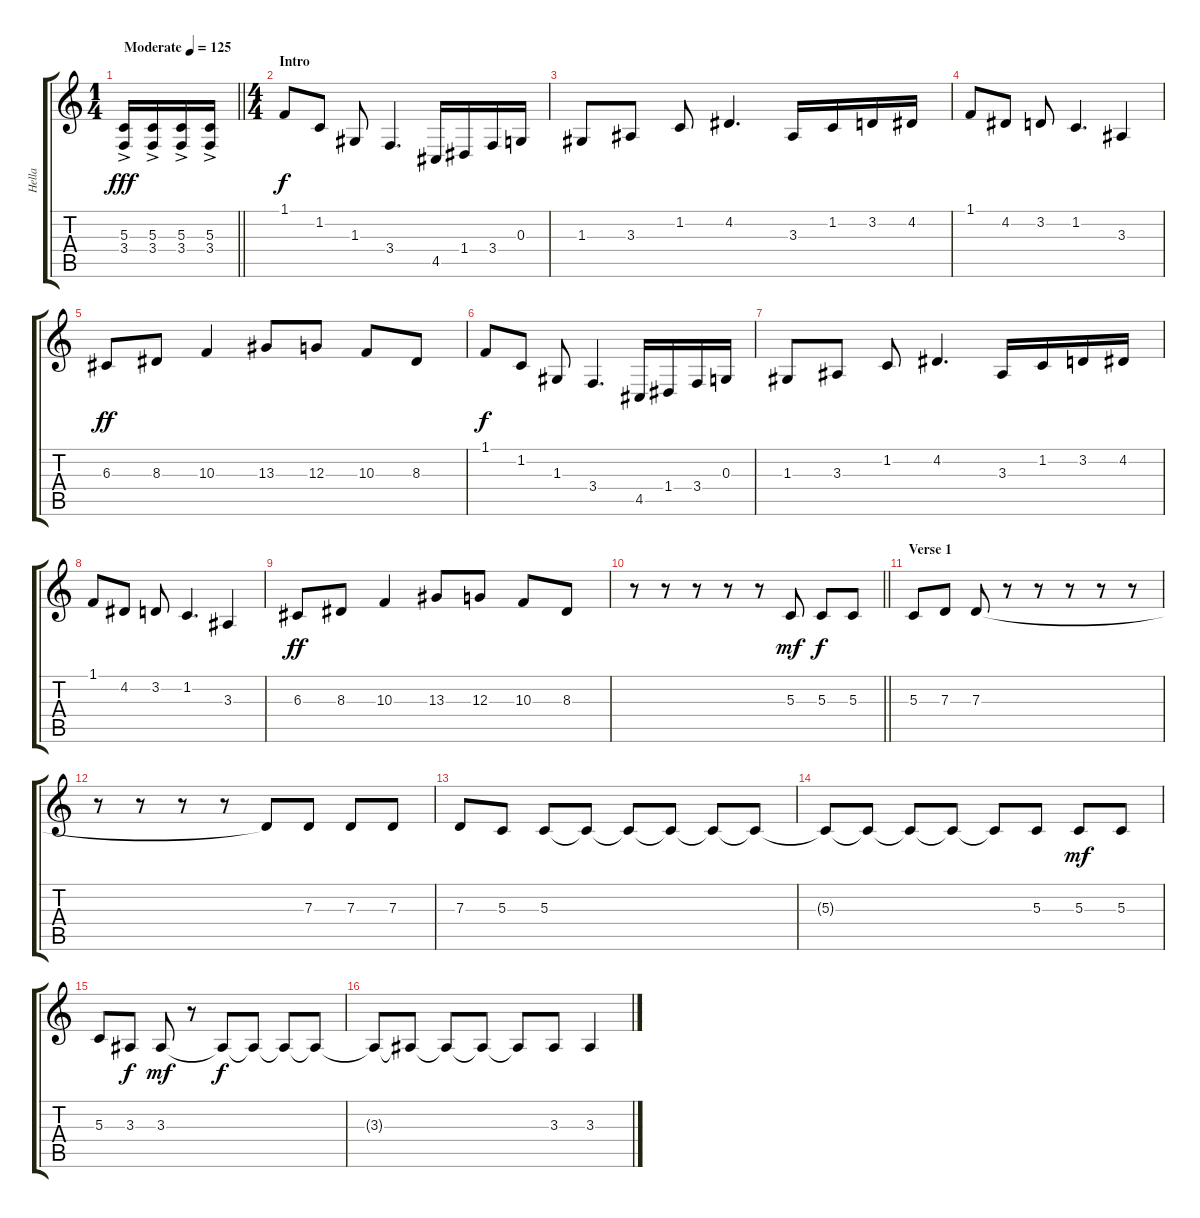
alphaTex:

\track ("Hella" "Hella") {instrument lead2sawtooth}
\staff {score tabs}
\tuning (E4 B3 G3 D3 A2 E2) {hide}
\ts (1 4)
\tempo (125 "Moderate")
\clef g2
\barLineRight lightlight
\ks c
(5.3{ac} 3.4{ac}).16{dy fff instrument gunshot} (5.3{ac} 3.4{ac}).16 (5.3{ac} 3.4{ac}).16 (5.3{ac} 3.4{ac}).16 |
\ts (4 4)
\section ("" "Intro")
1.1.8{dy f volume 15 instrument lead2sawtooth} 1.2.8 1.3.8 3.4.4{d} 4.5.16 1.4.16 3.4.16 0.3.16 |
1.3.8 3.3.8 1.2.8 4.2.4{d} 3.3.16 1.2.16 3.2.16 4.2.16 |
1.1.8 4.2.8 3.2.8 1.2.4{d} 3.3.4 |
6.3.8{dy ff} 8.3.8 10.3.4 13.3.8 12.3.8 10.3.8 8.3.8 |
1.1.8{dy f} 1.2.8 1.3.8 3.4.4{d} 4.5.16 1.4.16 3.4.16 0.3.16 |
1.3.8 3.3.8 1.2.8 4.2.4{d} 3.3.16 1.2.16 3.2.16 4.2.16 |
1.1.8 4.2.8 3.2.8 1.2.4{d} 3.3.4 |
6.3.8{dy ff} 8.3.8 10.3.4 13.3.8 12.3.8 10.3.8 8.3.8 |
\barLineRight lightlight
r.8{volume 10 instrument synthbrass2} r.8 r.8 r.8 r.8 5.3.8{dy mf} 5.3.8{dy f} 5.3.8 |
\section ("" "Verse 1")
5.3.8 7.3.8 7.3.8 r.8 r.8 r.8 r.8 r.8 |
r.8 r.8 r.8 r.8 7.3{t}.8 7.3.8 7.3.8 7.3.8 |
7.3.8 5.3.8 5.3.8 5.3{t}.8 5.3{t}.8 5.3{t}.8 5.3{t}.8 5.3{t}.8 |
5.3{t}.8 5.3{t}.8 5.3{t}.8 5.3{t}.8 5.3{t}.8 5.3.8 5.3.8{dy mf} 5.3.8 |
5.3.8 3.3.8{dy f} 3.3.8{dy mf} r.8 3.3{t}.8{dy f} 3.3{t}.8 3.3{t}.8 3.3{t}.8 |
3.3{t}.8 3.3{t}.8 3.3{t}.8 3.3{t}.8 3.3{t}.8 3.3.8 3.3.4
